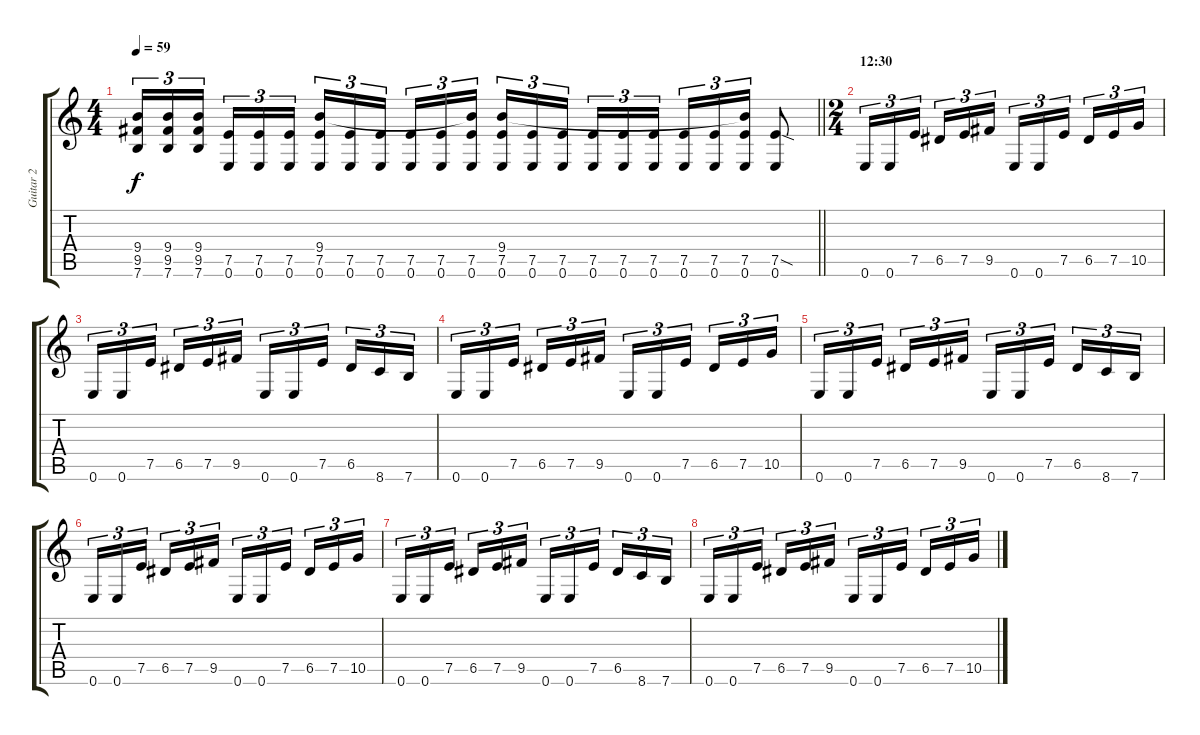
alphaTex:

\track ("Guitar 2" "Guitar 2") {instrument distortionguitar}
\staff {score tabs}
\tuning (E4 B3 G3 D3 A2 E2) {hide}
\ts (4 4)
\tempo 59
\clef g2
\barLineRight lightlight
\ks c
(9.4 9.5 7.6).16{tu (3 2) dy f} (9.4 9.5 7.6).16{tu (3 2)} (9.4 9.5 7.6).16{tu (3 2) beam splitsecondary} (7.5 0.6).16{tu (3 2)} (7.5 0.6).16{tu (3 2)} (7.5 0.6).16{tu (3 2)} (9.4 7.5 0.6).16{tu (3 2)} (7.5 0.6).16{tu (3 2)} (7.5 0.6).16{tu (3 2) beam splitsecondary} (7.5 0.6).16{tu (3 2)} (7.5 0.6).16{tu (3 2)} (9.4{t} 7.5 0.6).16{tu (3 2)} (9.4 7.5 0.6).16{tu (3 2)} (7.5 0.6).16{tu (3 2)} (7.5 0.6).16{tu (3 2) beam splitsecondary} (7.5 0.6).16{tu (3 2)} (7.5 0.6).16{tu (3 2)} (7.5 0.6).16{tu (3 2)} (7.5 0.6).16{tu (3 2)} (7.5 0.6).16{tu (3 2)} (9.4{t} 7.5 0.6).16{tu (3 2)} (7.5{sod} 0.6).8 |
\ts (2 4)
\section ("" "12:30")
0.6.16{tu (3 2)} 0.6.16{tu (3 2)} 7.5.16{tu (3 2) beam splitsecondary} 6.5.16{tu (3 2)} 7.5.16{tu (3 2)} 9.5.16{tu (3 2)} 0.6.16{tu (3 2)} 0.6.16{tu (3 2)} 7.5.16{tu (3 2) beam splitsecondary} 6.5.16{tu (3 2)} 7.5.16{tu (3 2)} 10.5.16{tu (3 2)} |
0.6.16{tu (3 2)} 0.6.16{tu (3 2)} 7.5.16{tu (3 2) beam splitsecondary} 6.5.16{tu (3 2)} 7.5.16{tu (3 2)} 9.5.16{tu (3 2)} 0.6.16{tu (3 2)} 0.6.16{tu (3 2)} 7.5.16{tu (3 2) beam splitsecondary} 6.5.16{tu (3 2)} 8.6.16{tu (3 2)} 7.6.16{tu (3 2)} |
0.6.16{tu (3 2)} 0.6.16{tu (3 2)} 7.5.16{tu (3 2) beam splitsecondary} 6.5.16{tu (3 2)} 7.5.16{tu (3 2)} 9.5.16{tu (3 2)} 0.6.16{tu (3 2)} 0.6.16{tu (3 2)} 7.5.16{tu (3 2) beam splitsecondary} 6.5.16{tu (3 2)} 7.5.16{tu (3 2)} 10.5.16{tu (3 2)} |
0.6.16{tu (3 2)} 0.6.16{tu (3 2)} 7.5.16{tu (3 2) beam splitsecondary} 6.5.16{tu (3 2)} 7.5.16{tu (3 2)} 9.5.16{tu (3 2)} 0.6.16{tu (3 2)} 0.6.16{tu (3 2)} 7.5.16{tu (3 2) beam splitsecondary} 6.5.16{tu (3 2)} 8.6.16{tu (3 2)} 7.6.16{tu (3 2)} |
0.6.16{tu (3 2)} 0.6.16{tu (3 2)} 7.5.16{tu (3 2) beam splitsecondary} 6.5.16{tu (3 2)} 7.5.16{tu (3 2)} 9.5.16{tu (3 2)} 0.6.16{tu (3 2)} 0.6.16{tu (3 2)} 7.5.16{tu (3 2) beam splitsecondary} 6.5.16{tu (3 2)} 7.5.16{tu (3 2)} 10.5.16{tu (3 2)} |
0.6.16{tu (3 2)} 0.6.16{tu (3 2)} 7.5.16{tu (3 2) beam splitsecondary} 6.5.16{tu (3 2)} 7.5.16{tu (3 2)} 9.5.16{tu (3 2)} 0.6.16{tu (3 2)} 0.6.16{tu (3 2)} 7.5.16{tu (3 2) beam splitsecondary} 6.5.16{tu (3 2)} 8.6.16{tu (3 2)} 7.6.16{tu (3 2)} |
0.6.16{tu (3 2)} 0.6.16{tu (3 2)} 7.5.16{tu (3 2) beam splitsecondary} 6.5.16{tu (3 2)} 7.5.16{tu (3 2)} 9.5.16{tu (3 2)} 0.6.16{tu (3 2)} 0.6.16{tu (3 2)} 7.5.16{tu (3 2) beam splitsecondary} 6.5.16{tu (3 2)} 7.5.16{tu (3 2)} 10.5.16{tu (3 2)}
